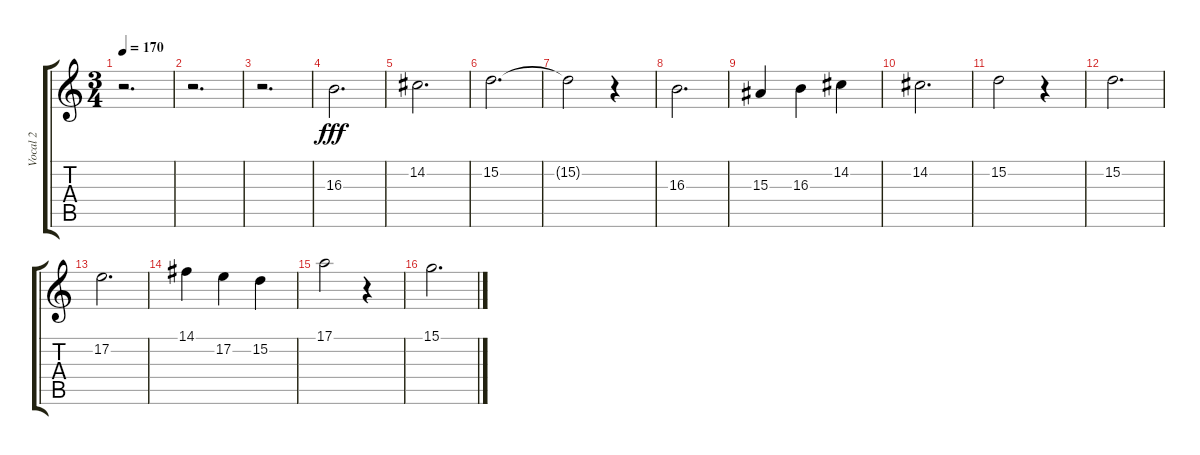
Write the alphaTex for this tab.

\track ("Vocal 2" "Vocal 2") {instrument synthvoice}
\staff {score tabs}
\tuning (E4 B3 G3 D3 A2 E2) {hide}
\ts (3 4)
\tempo 170
\clef g2
\ks c
r.2{d dy ff} |
r.2{d} |
r.2{d} |
16.3.2{d dy fff} |
14.2.2{d} |
15.2.2{d} |
15.2{t}.2 r.4 |
16.3.2{d} |
15.3.4 16.3.4 14.2.4 |
14.2.2{d} |
15.2.2 r.4 |
15.2.2{d} |
17.2.2{d} |
14.1.4 17.2.4 15.2.4 |
17.1.2 r.4 |
15.1.2{d}
